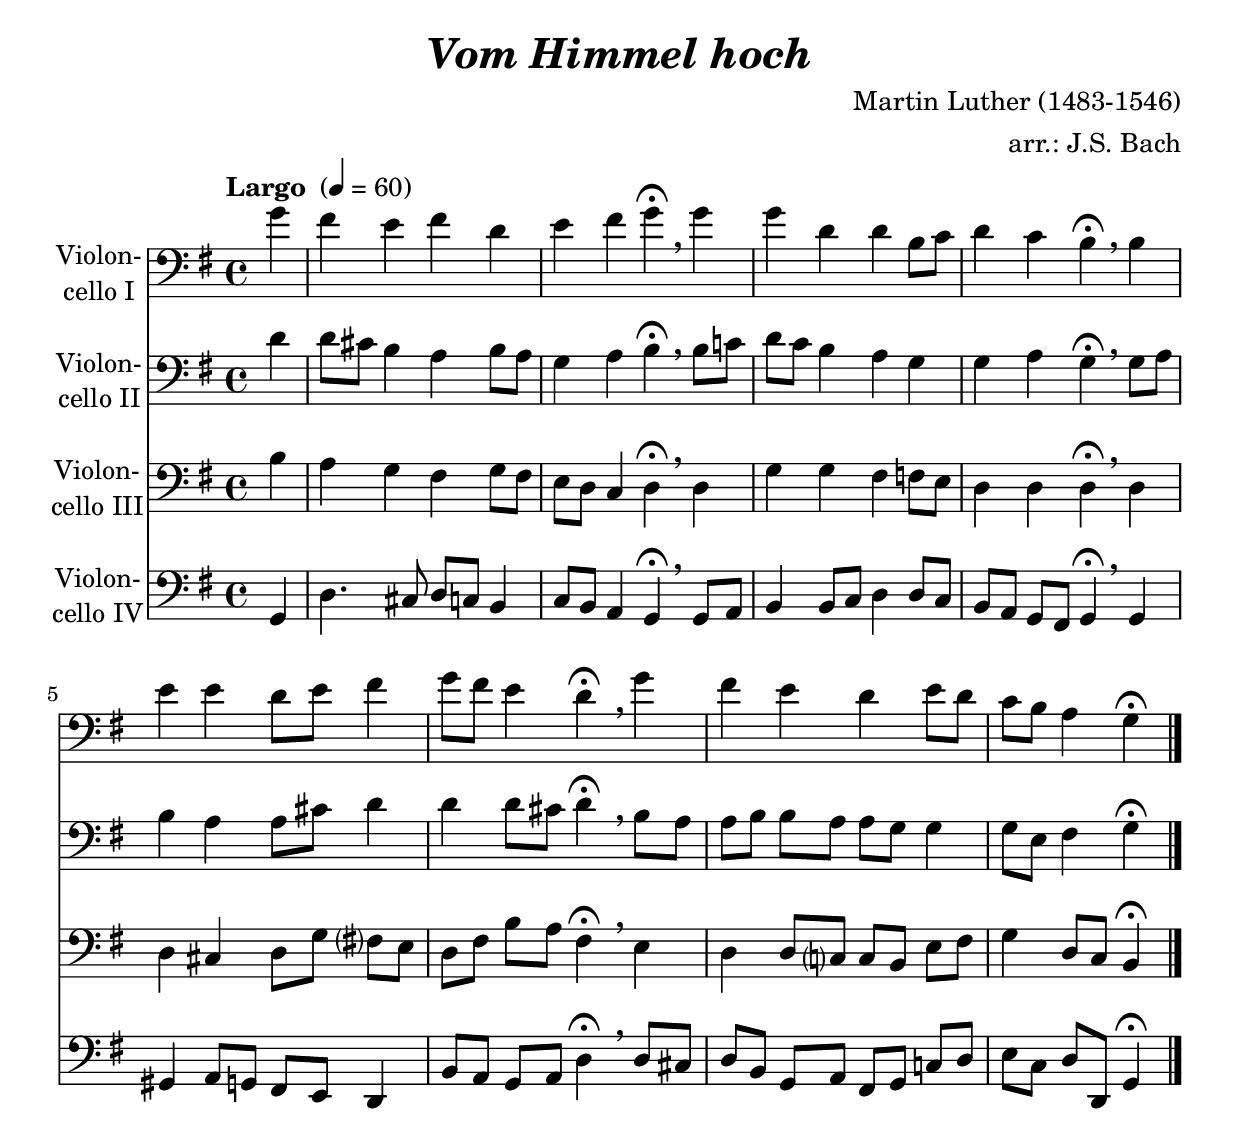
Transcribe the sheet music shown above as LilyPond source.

\version "2.18.2"
\include "deutsch.ly"

#(set-global-staff-size 23)

\header {
  title     = \markup \bold \italic "Vom Himmel hoch"
  composer  = "Martin Luther (1483-1546)"
  arranger  = "arr.: J.S. Bach"
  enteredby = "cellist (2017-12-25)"
%  piece     = ""
}

voiceconsts = {
  \key c \major
  \clef "bass"
  \time 4/4
%  \numericTimeSignature
%  \compressFullBarRests
  \set tupletSpannerDuration = #(ly:make-moment 1 4)
  % Set default beaming for all staves
%  \set Timing.beamExceptions = #'()
%  \set Timing.baseMoment     = #(ly:make-moment 1 4)
%  \set Timing.beatStructure  = #'(1 1)
  \tempo "Largo " 4=60
}

mifl = "flute"
migt = "acoustic guitar (nylon)"
%mist = "string ensemble 1"
mist = "clarinet"
miba = "cello"
%mikl = "acoustic grand"

va = \relative c'' {
  \voiceconsts
  
  \repeat volta 2 {
    \partial 4 c4
    h a h g
    a h c\fermata \breathe c

    c g g e8 f
    g4 f e\fermata \breathe e
    a a g8 a h4

    c8 h a4 g\fermata \breathe c
    h a g a8 g
    f e d4 c\fermata
  }
}

vb = \relative c'' {
  \voiceconsts
  
  \repeat volta 2 {
    \partial 4 g4
    g8 fis e4 d e8 d
    c4 d e\fermata \breathe e8 f!

    g f e4 d c
    c d c\fermata \breathe c8 d
    e4 d d8 fis g4

    g g8 fis g4\fermata \breathe e8 d
    d e e[ d] d c c4
    c8 a h4 c\fermata
  }
}

vc = \relative c' {
  \voiceconsts
  
  \repeat volta 2 {
    \partial 4 e4
    d c h c8 h
    a g f4 g\fermata \breathe g

    c c h b8 a
    g4 g g\fermata \breathe g
    g fis g8 c h?[ a]

    g h e[ d] h4\fermata \breathe a
    g g8 f? f e a[ h]
    c4 g8 f e4\fermata \bar "|."
  }
}

vd = \relative c {
  \voiceconsts
  
  \repeat volta 2 {
    \partial 4 c4
    g'4. fis8 g f e4
    f8 e d4 c\fermata \breathe c8 d

    e4 e8 f g4 g8 f
    e d c[ h] c4\fermata \breathe c
    cis d8 c h a g4

    e'8 d c[ d] g4\fermata \breathe g8 fis
    g e c[ d] h c f![ g]
    a f g[ g,] c4\fermata
  }
}


music = <<
      \new Staff {
        \set Staff.midiInstrument = \miba
        \set Staff.instrumentName = \markup \center-column { "Violon-" "cello I" }
        \transpose c g, { \va }
      }

      \new Staff {
        \set Staff.midiInstrument = \miba
        \set Staff.instrumentName = \markup \center-column { "Violon-" "cello II" }
        \transpose c g, { \vb }
      }

      \new Staff {
        \set Staff.midiInstrument = \miba
        \set Staff.instrumentName = \markup \center-column { "Violon-" "cello III" }
        \transpose c g, { \vc }
      }

      \new Staff {
        \set Staff.midiInstrument = \miba
        \set Staff.instrumentName = \markup \center-column { "Violon-" "cello IV" }
        \transpose c g, { \vd }
      }
>>

\book {
  \score {
   \music
    \layout {}
  }

  \score {
    \unfoldRepeats \music

    \midi {
      \context {
        \Score
      }
    }
  }
}
